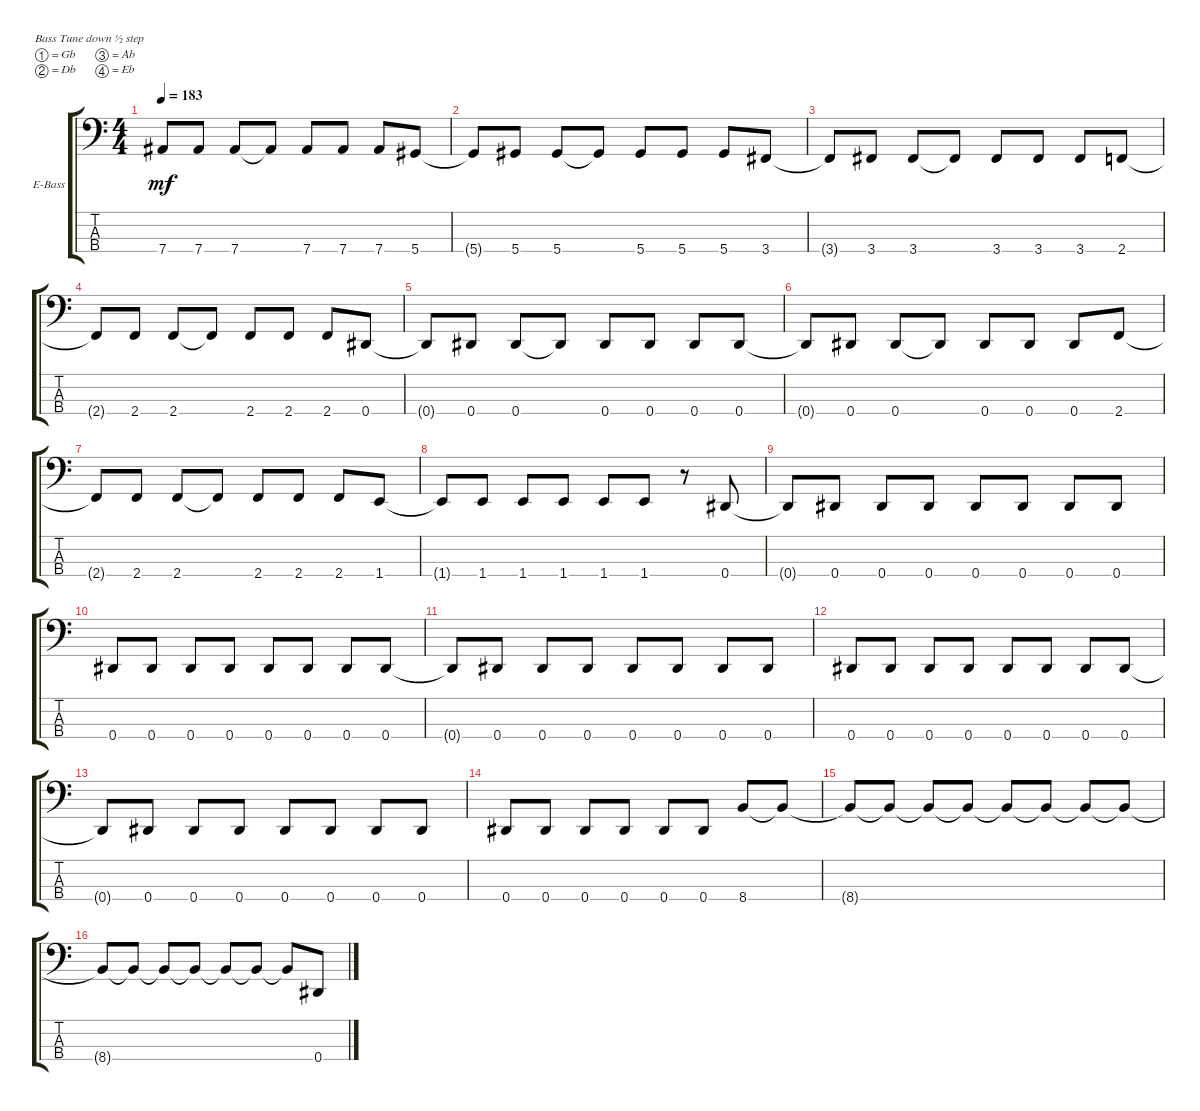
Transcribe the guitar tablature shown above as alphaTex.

\bracketExtendMode groupsimilarinstruments
\firstSystemTrackNameOrientation horizontal
\otherSystemsTrackNameOrientation horizontal
\track ("Electric Bass" "E-Bass") {instrument electricbassfinger}
\staff {score tabs}
\tuning (Gb2 Db2 Ab1 Eb1)
\ts (4 4)
\tempo 183
\clef f4
\ks c
7.4{t}.8{dy mf} 7.4.8 7.4.8 7.4{t}.8 7.4.8 7.4.8 7.4.8 5.4.8 |
5.4{t}.8 5.4.8 5.4.8 5.4{t}.8 5.4.8 5.4.8 5.4.8 3.4.8 |
3.4{t}.8 3.4.8 3.4.8 3.4{t}.8 3.4.8 3.4.8 3.4.8 2.4.8 |
2.4{t}.8 2.4.8 2.4.8 2.4{t}.8 2.4.8 2.4.8 2.4.8 0.4.8 |
0.4{t}.8 0.4.8 0.4.8 0.4{t}.8 0.4.8 0.4.8 0.4.8 0.4.8 |
0.4{t}.8 0.4.8 0.4.8 0.4{t}.8 0.4.8 0.4.8 0.4.8 2.4.8 |
2.4{t}.8 2.4.8 2.4.8 2.4{t}.8 2.4.8 2.4.8 2.4.8 1.4.8 |
1.4{t}.8 1.4.8 1.4.8 1.4.8 1.4.8 1.4.8 r.8 0.4.8 |
0.4{t}.8 0.4.8 0.4.8 0.4.8 0.4.8 0.4.8 0.4.8 0.4.8 |
0.4.8 0.4.8 0.4.8 0.4.8 0.4.8 0.4.8 0.4.8 0.4.8 |
0.4{t}.8 0.4.8 0.4.8 0.4.8 0.4.8 0.4.8 0.4.8 0.4.8 |
0.4.8 0.4.8 0.4.8 0.4.8 0.4.8 0.4.8 0.4.8 0.4.8 |
0.4{t}.8 0.4.8 0.4.8 0.4.8 0.4.8 0.4.8 0.4.8 0.4.8 |
0.4.8 0.4.8 0.4.8 0.4.8 0.4.8 0.4.8 8.4.8 8.4{t}.8 |
8.4{t}.8 8.4{t}.8 8.4{t}.8 8.4{t}.8 8.4{t}.8 8.4{t}.8 8.4{t}.8 8.4{t}.8 |
8.4{t}.8 8.4{t}.8 8.4{t}.8 8.4{t}.8 8.4{t}.8 8.4{t}.8 8.4{t}.8 0.4.8
